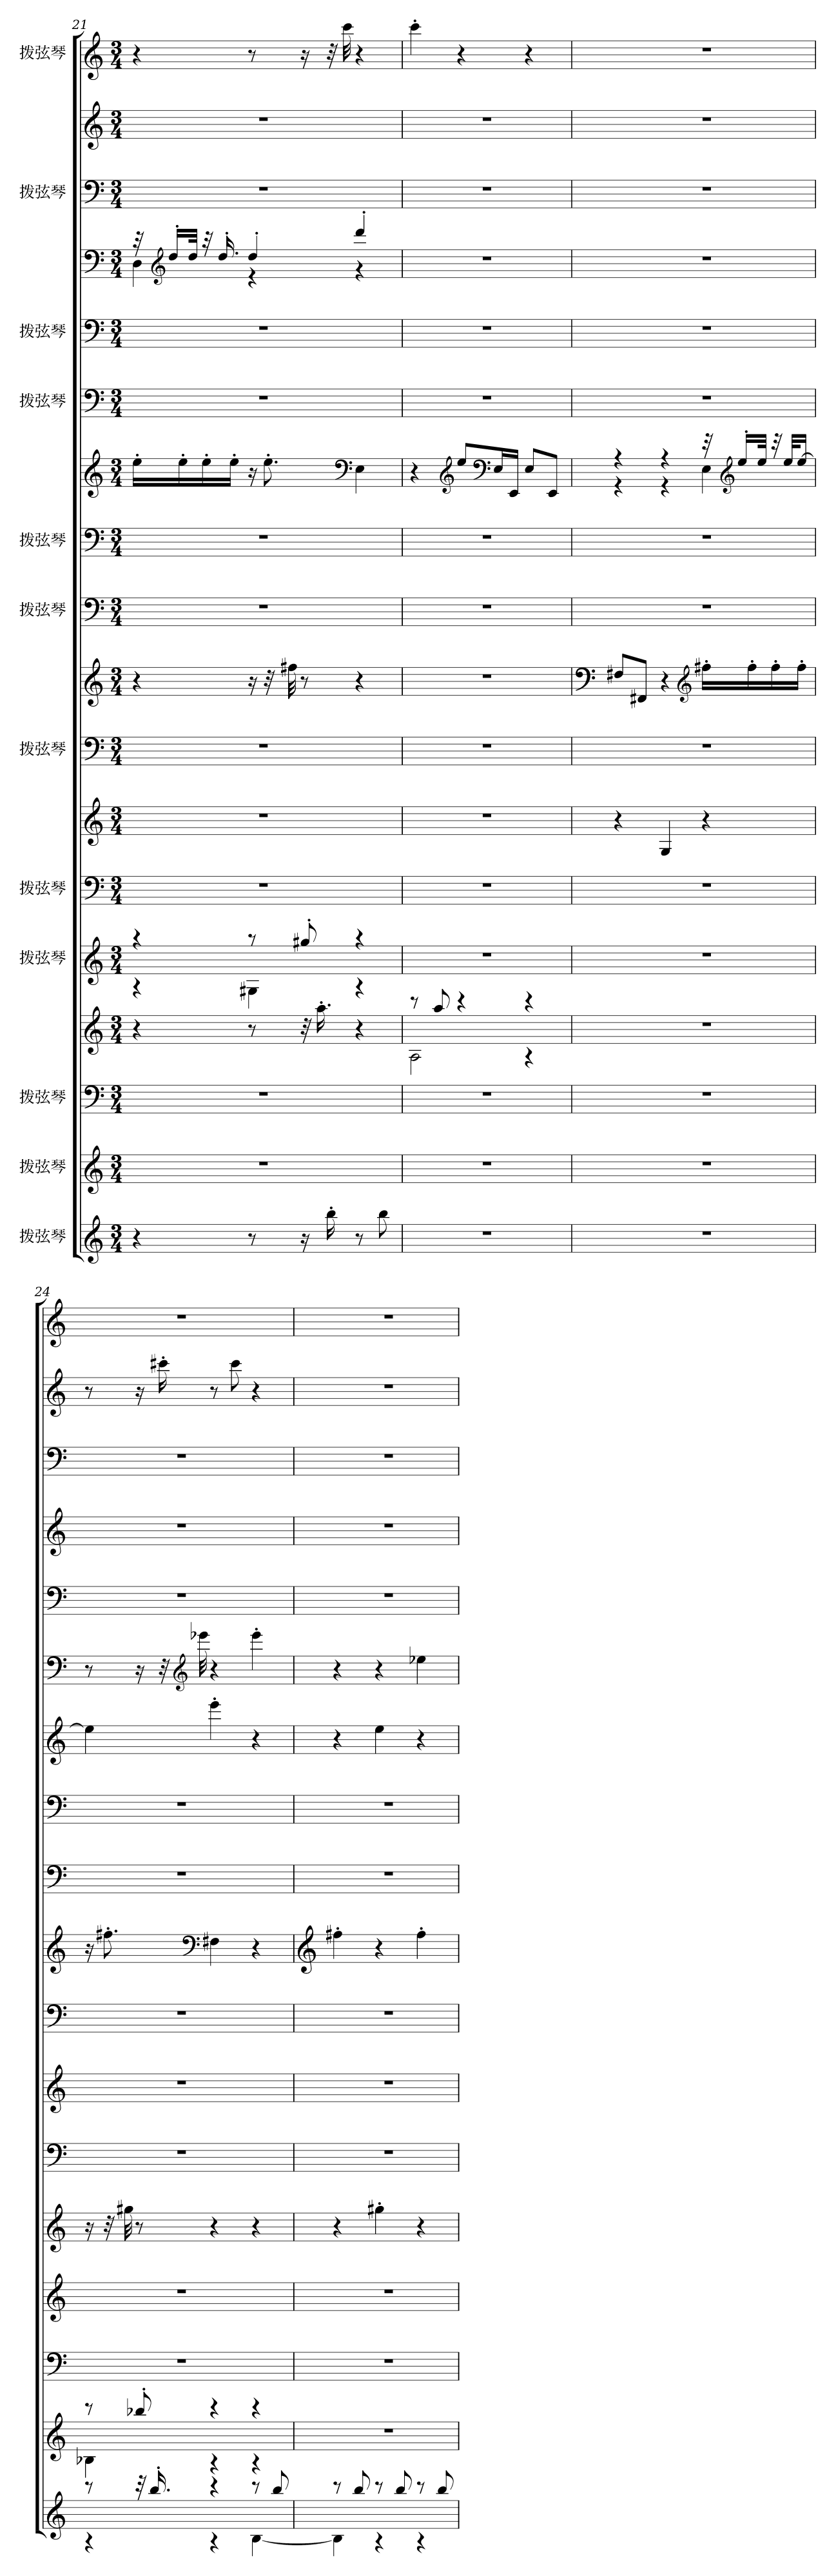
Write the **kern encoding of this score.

**kern	**kern	**kern	**kern	**kern	**kern	**kern	**kern	**kern	**kern	**kern	**kern	**kern	**kern	**kern	**kern	**kern	**kern
*part12	*part11	*part10	*part10	*part9	*part8	*part8	*part7	*part7	*part6	*part5	*part5	*part4	*part3	*part3	*part2	*part2	*part1
*staff18	*staff17	*staff16	*staff15	*staff14	*staff13	*staff12	*staff11	*staff10	*staff9	*staff8	*staff7	*staff6	*staff5	*staff4	*staff3	*staff2	*staff1
*I"拨弦琴	*I"拨弦琴	*I"拨弦琴	*	*I"拨弦琴	*I"拨弦琴	*	*I"拨弦琴	*	*I"拨弦琴	*I"拨弦琴	*	*I"拨弦琴	*I"拨弦琴	*	*I"拨弦琴	*	*I"拨弦琴
*clefG2	*clefG2	*clefF4	*clefG2	*clefG2	*clefF4	*clefG2	*clefF4	*clefG2	*clefF4	*clefF4	*clefG2	*clefF4	*clefF4	*clefF4	*clefF4	*clefG2	*clefG2
*k[]	*k[]	*k[]	*k[]	*k[]	*k[]	*k[]	*k[]	*k[]	*k[]	*k[]	*k[]	*k[]	*k[]	*k[]	*k[]	*k[]	*k[]
*M3/4	*M3/4	*M3/4	*M3/4	*M3/4	*M3/4	*M3/4	*M3/4	*M3/4	*M3/4	*M3/4	*M3/4	*M3/4	*M3/4	*M3/4	*M3/4	*M3/4	*M3/4
=21	=21	=21	=21	=21	=21	=21	=21	=21	=21	=21	=21	=21	=21	=21	=21	=21	=21
*	*	*	*	*^	*	*	*	*	*	*	*	*	*	*^	*	*	*
4r	2.r	2.r	4r	4r	4r	2.r	2.r	2.r	4r	2.r	2.r	16ee'\LL	2.r	2.r	32r	4D\	2.r	2.r	4r
*	*	*	*	*	*	*	*	*	*	*	*	*	*	*	*clefG2	*	*	*	*
.	.	.	.	.	.	.	.	.	.	.	.	.	.	.	16dd'/LL	.	.	.	.
.	.	.	.	.	.	.	.	.	.	.	.	16ee'\	.	.	.	.	.	.	.
.	.	.	.	.	.	.	.	.	.	.	.	.	.	.	32dd/JJk	.	.	.	.
.	.	.	.	.	.	.	.	.	.	.	.	16ee'\	.	.	32r	.	.	.	.
.	.	.	.	.	.	.	.	.	.	.	.	.	.	.	16.dd'/	.	.	.	.
.	.	.	.	.	.	.	.	.	.	.	.	16ee'\JJ	.	.	.	.	.	.	.
8r	.	.	8r	8r	4G#X\	.	.	.	16r	.	.	16r	.	.	4dd'/	4r	.	.	8r
.	.	.	.	.	.	.	.	.	32r	.	.	8.ee'\	.	.	.	.	.	.	.
.	.	.	.	.	.	.	.	.	32ff#X\	.	.	.	.	.	.	.	.	.	.
16r	.	.	32r	8gg#X'/	.	.	.	.	8r	.	.	.	.	.	.	.	.	.	16r
.	.	.	16.aa'\	.	.	.	.	.	.	.	.	.	.	.	.	.	.	.	.
16bb'\	.	.	.	.	.	.	.	.	.	.	.	.	.	.	.	.	.	.	32r
.	.	.	.	.	.	.	.	.	.	.	.	.	.	.	.	.	.	.	32ccc\
*	*	*	*	*	*	*	*	*	*	*	*	*clefF4	*	*	*	*	*	*	*
8r	.	.	4r	4r	4r	.	.	.	4r	.	.	4E\	.	.	4ddd'/	4r	.	.	4r
8bb\	.	.	.	.	.	.	.	.	.	.	.	.	.	.	.	.	.	.	.
*	*	*	*	*v	*v	*	*	*	*	*	*	*	*	*	*v	*v	*	*	*
!!LO:PB:g=z
=22	=22	=22	=22	=22	=22	=22	=22	=22	=22	=22	=22	=22	=22	=22	=22	=22	=22
*	*	*	*^	*	*	*	*	*	*	*	*	*	*	*	*	*	*
2.r	2.r	2.r	8r	2A\	2.r	2.r	2.r	2.r	2.r	2.r	2.r	4r	2.r	2.r	2.r	2.r	2.r	4ccc'\
.	.	.	8aa/	.	.	.	.	.	.	.	.	.	.	.	.	.	.	.
*	*	*	*	*	*	*	*	*	*	*	*	*clefG2	*	*	*	*	*	*
.	.	.	4r	.	.	.	.	.	.	.	.	8ee/L	.	.	.	.	.	4r
*	*	*	*	*	*	*	*	*	*	*	*	*clefF4	*	*	*	*	*	*
.	.	.	.	.	.	.	.	.	.	.	.	16E/L	.	.	.	.	.	.
.	.	.	.	.	.	.	.	.	.	.	.	16EE/JJ	.	.	.	.	.	.
.	.	.	4r	4r	.	.	.	.	.	.	.	8E/L	.	.	.	.	.	4r
.	.	.	.	.	.	.	.	.	.	.	.	8EE/J	.	.	.	.	.	.
*	*	*	*v	*v	*	*	*	*	*	*	*	*	*	*	*	*	*	*
=23	=23	=23	=23	=23	=23	=23	=23	=23	=23	=23	=23	=23	=23	=23	=23	=23	=23
*	*	*	*	*	*	*	*	*clefF4	*	*	*	*	*	*	*	*	*
*	*	*	*	*	*	*	*	*	*	*	*^	*	*	*	*	*	*
2.r	2.r	2.r	2.r	2.r	2.r	4r	2.r	8F#X/L	2.r	2.r	4r	4r	2.r	2.r	2.r	2.r	2.r	2.r
.	.	.	.	.	.	.	.	8FF#X/J	.	.	.	.	.	.	.	.	.	.
.	.	.	.	.	.	4G/	.	4r	.	.	4r	4r	.	.	.	.	.	.
*	*	*	*	*	*	*	*	*clefG2	*	*	*	*	*	*	*	*	*	*
.	.	.	.	.	.	4r	.	16ff#X'\LL	.	.	32r	4E\	.	.	.	.	.	.
*	*	*	*	*	*	*	*	*	*	*	*clefG2	*	*	*	*	*	*	*
.	.	.	.	.	.	.	.	.	.	.	16ee'/LL	.	.	.	.	.	.	.
.	.	.	.	.	.	.	.	16ff#'\	.	.	.	.	.	.	.	.	.	.
.	.	.	.	.	.	.	.	.	.	.	32ee/JJk	.	.	.	.	.	.	.
.	.	.	.	.	.	.	.	16ff#'\	.	.	32r	.	.	.	.	.	.	.
.	.	.	.	.	.	.	.	.	.	.	32ee/KLL	.	.	.	.	.	.	.
.	.	.	.	.	.	.	.	16ff#'\JJ	.	.	[16ee/JJ	.	.	.	.	.	.	.
*	*	*	*	*	*	*	*	*	*	*	*v	*v	*	*	*	*	*	*
!!LO:PB:g=z
=24	=24	=24	=24	=24	=24	=24	=24	=24	=24	=24	=24	=24	=24	=24	=24	=24	=24
*^	*^	*	*	*	*	*	*	*	*	*	*	*	*	*	*	*	*
8r	4r	8r	4B-X\	2.r	2.r	16r	2.r	2.r	2.r	16r	2.r	2.r	4ee\]	8r	2.r	2.r	2.r	8r	2.r
.	.	.	.	.	.	32r	.	.	.	8.ff#X'\	.	.	.	.	.	.	.	.	.
.	.	.	.	.	.	32gg#X\	.	.	.	.	.	.	.	.	.	.	.	.	.
32r	.	8bb-X'/	.	.	.	8r	.	.	.	.	.	.	.	16r	.	.	.	16r	.
16.bb'/	.	.	.	.	.	.	.	.	.	.	.	.	.	.	.	.	.	.	.
.	.	.	.	.	.	.	.	.	.	.	.	.	.	32r	.	.	.	16ccc#X'\	.
*	*	*	*	*	*	*	*	*	*	*	*	*	*	*clefG2	*	*	*	*	*
.	.	.	.	.	.	.	.	.	.	.	.	.	.	32eee-X\	.	.	.	.	.
*	*	*	*	*	*	*	*	*	*	*clefF4	*	*	*	*	*	*	*	*	*
4r	4r	4r	4r	.	.	4r	.	.	.	4F#X\	.	.	4eee'\	4r	.	.	.	8r	.
.	.	.	.	.	.	.	.	.	.	.	.	.	.	.	.	.	.	8ccc#\	.
8r	[4B\	4r	4r	.	.	4r	.	.	.	4r	.	.	4r	4eee-'\	.	.	.	4r	.
8bb/	.	.	.	.	.	.	.	.	.	.	.	.	.	.	.	.	.	.	.
*	*	*v	*v	*	*	*	*	*	*	*	*	*	*	*	*	*	*	*	*
=25	=25	=25	=25	=25	=25	=25	=25	=25	=25	=25	=25	=25	=25	=25	=25	=25	=25	=25
*	*	*	*	*	*	*	*	*	*clefG2	*	*	*	*	*	*	*	*	*
8r	4B\]	2.r	2.r	2.r	4r	2.r	2.r	2.r	4ff#X'\	2.r	2.r	4r	4r	2.r	2.r	2.r	2.r	2.r
8bb/	.	.	.	.	.	.	.	.	.	.	.	.	.	.	.	.	.	.
8r	4r	.	.	.	4gg#X'\	.	.	.	4r	.	.	4ee\	4r	.	.	.	.	.
8bb/	.	.	.	.	.	.	.	.	.	.	.	.	.	.	.	.	.	.
8r	4r	.	.	.	4r	.	.	.	4ff#'\	.	.	4r	4ee-X\	.	.	.	.	.
8bb/	.	.	.	.	.	.	.	.	.	.	.	.	.	.	.	.	.	.
*v	*v	*	*	*	*	*	*	*	*	*	*	*	*	*	*	*	*	*
=	=	=	=	=	=	=	=	=	=	=	=	=	=	=	=	=	=
*-	*-	*-	*-	*-	*-	*-	*-	*-	*-	*-	*-	*-	*-	*-	*-	*-	*-
